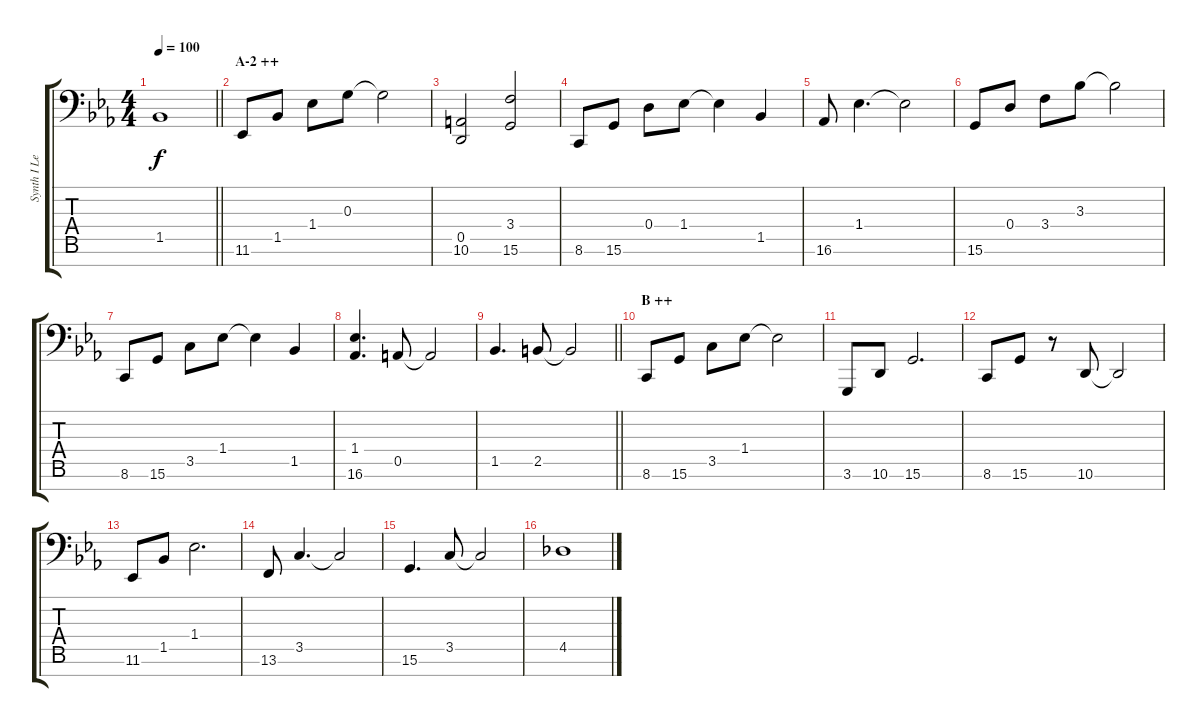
\track ("Synth I Left (Kotobuki Tsumugi)" "Synth I Le") {instrument electricpiano1}
\staff {score tabs}
\tuning (E4 B3 G3 D3 A2 E1 E0) {hide}
\ts (4 4)
\tempo 100
\clef f4
\barLineRight lightlight
\ks eb
1.5.1{dy f} |
\section ("" "A-2 ++")
11.6.8 1.5.8 1.4.8 0.3.8 0.3{t}.2 |
(0.5 10.6).2 (3.4 15.6).2 |
8.6.8 15.6.8 0.4.8 1.4.8 1.4{t}.4 1.5.4 |
16.6.8 1.4.4{d} 1.4{t}.2 |
15.6.8 0.4.8 3.4.8 3.3.8 3.3{t}.2 |
8.6.8 15.6.8 3.5.8 1.4.8 1.4{t}.4 1.5.4 |
(1.4 16.6).4{d} 0.5.8 0.5{t}.2 |
\barLineRight lightlight
1.5.4{d} 2.5.8 2.5{t}.2 |
\section ("" "B ++")
8.6.8 15.6.8 3.5.8 1.4.8 1.4{t}.2 |
3.6.8 10.6.8 15.6.2{d} |
8.6.8 15.6.8 r.8 10.6.8 10.6{t}.2 |
11.6.8 1.5.8 1.4.2{d} |
13.6.8 3.5.4{d} 3.5{t}.2 |
15.6.4{d} 3.5.8 3.5{t}.2 |
4.5.1
